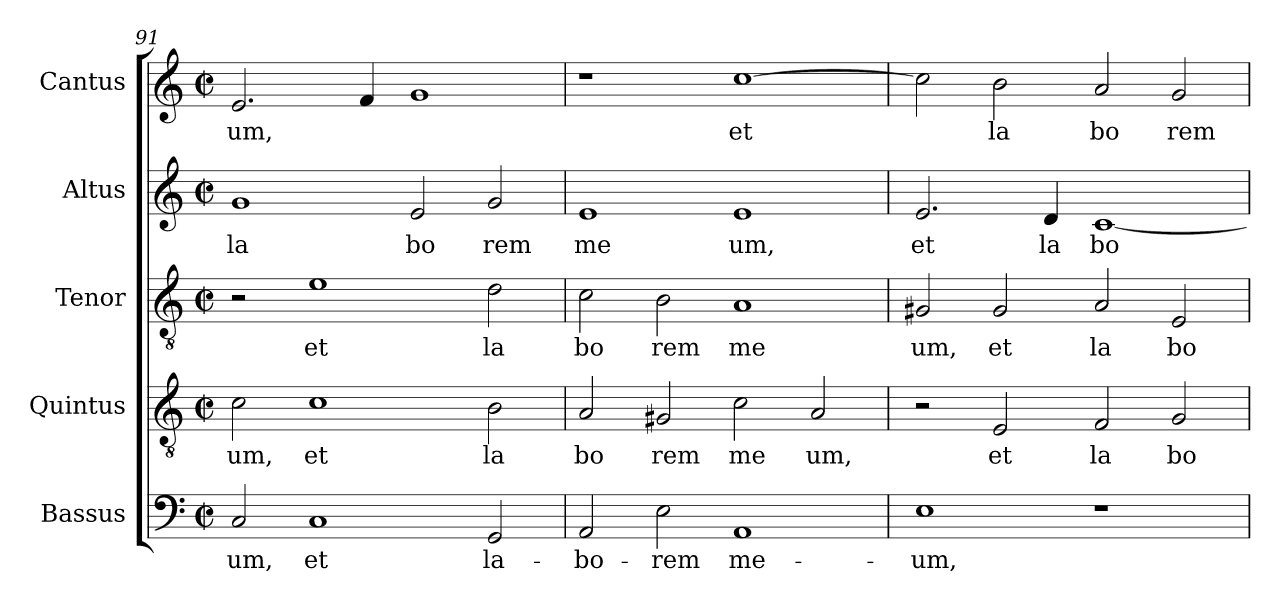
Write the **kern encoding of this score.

**kern	**text	**kern	**text	**kern	**text	**kern	**text	**kern	**text
*part5	*part5	*part4	*part4	*part3	*part3	*part2	*part2	*part1	*part1
*staff5	*staff5	*staff4	*staff4	*staff3	*staff3	*staff2	*staff2	*staff1	*staff1
*I"Bassus	*	*I"Quintus	*	*I"Tenor	*	*I"Altus	*	*I"Cantus	*
*clefF4	*	*clefGv2	*	*clefGv2	*	*clefG2	*	*clefG2	*
*M2/2	*	*M2/2	*	*M2/2	*	*M2/2	*	*M2/2	*
*met(c|)	*	*met(c|)	*	*met(c|)	*	*met(c|)	*	*met(c|)	*
=91	=91	=91	=91	=91	=91	=91	=91	=91	=91
!	!LO:LY:b:cj	!	!LO:LY:b:cj	!	!	!	!LO:LY:b:cj	!	!LO:LY:b
2C/	-um,	2c\	um,	2r	.	1g	la	2.e/	um,
!	!LO:LY:b:cj	!	!LO:LY:b:cj	!	!LO:LY:b:cj	!	!	!	!
1C	et	1c	et	1e	et	.	.	.	.
.	.	.	.	.	.	.	.	4f/	.
!	!	!	!	!	!	!	!LO:LY:b:cj	!	!
.	.	.	.	.	.	2e/	bo	1g	.
!	!LO:LY:b:cj	!	!LO:LY:b:cj	!	!LO:LY:b:cj	!	!LO:LY:b:cj	!	!
2GG/	la-	2B\	la	2d\	la	2g/	rem	.	.
=92	=92	=92	=92	=92	=92	=92	=92	=92	=92
!	!LO:LY:b:cj	!	!LO:LY:b:cj	!	!LO:LY:b:cj	!	!LO:LY:b:cj	!	!
2AA/	-bo-	2A/	bo	2c\	bo	1e	me	1r	.
!	!LO:LY:b:cj	!	!LO:LY:b:cj	!	!LO:LY:b:cj	!	!	!	!
2E\	-rem	2G#X/	rem	2B\	rem	.	.	.	.
!	!LO:LY:b:cj	!	!LO:LY:b:cj	!	!LO:LY:b:cj	!	!LO:LY:b:cj	!	!LO:LY:b:cj
1AA	me-	2c\	me	1A	me	1e	um,	[>1cc	et
!	!	!	!LO:LY:b:cj	!	!	!	!	!	!
.	.	2A/	um,	.	.	.	.	.	.
=93	=93	=93	=93	=93	=93	=93	=93	=93	=93
!	!LO:LY:b:cj	!	!	!	!LO:LY:b:cj	!	!LO:LY:b:cj	!	!
1E	-um,	2r	.	2G#X/	um,	2.e/	et	2cc\]	.
!	!	!	!LO:LY:b:cj	!	!LO:LY:b:cj	!	!	!	!LO:LY:b:cj
.	.	2E/	et	2G#/	et	.	.	2b\	la
!	!	!	!	!	!	!	!LO:LY:b:cj	!	!
.	.	.	.	.	.	4d/	la	.	.
!	!	!	!LO:LY:b:cj	!	!LO:LY:b:cj	!	!LO:LY:b:cj	!	!LO:LY:b:cj
1r	.	2F/	la	2A/	la	[<1c	bo	2a/	bo
!	!	!	!LO:LY:b:cj	!	!LO:LY:b:cj	!	!	!	!LO:LY:b:cj
.	.	2G/	bo	2E/	bo	.	.	2g/	rem
=	=	=	=	=	=	=	=	=	=
*-	*-	*-	*-	*-	*-	*-	*-	*-	*-
